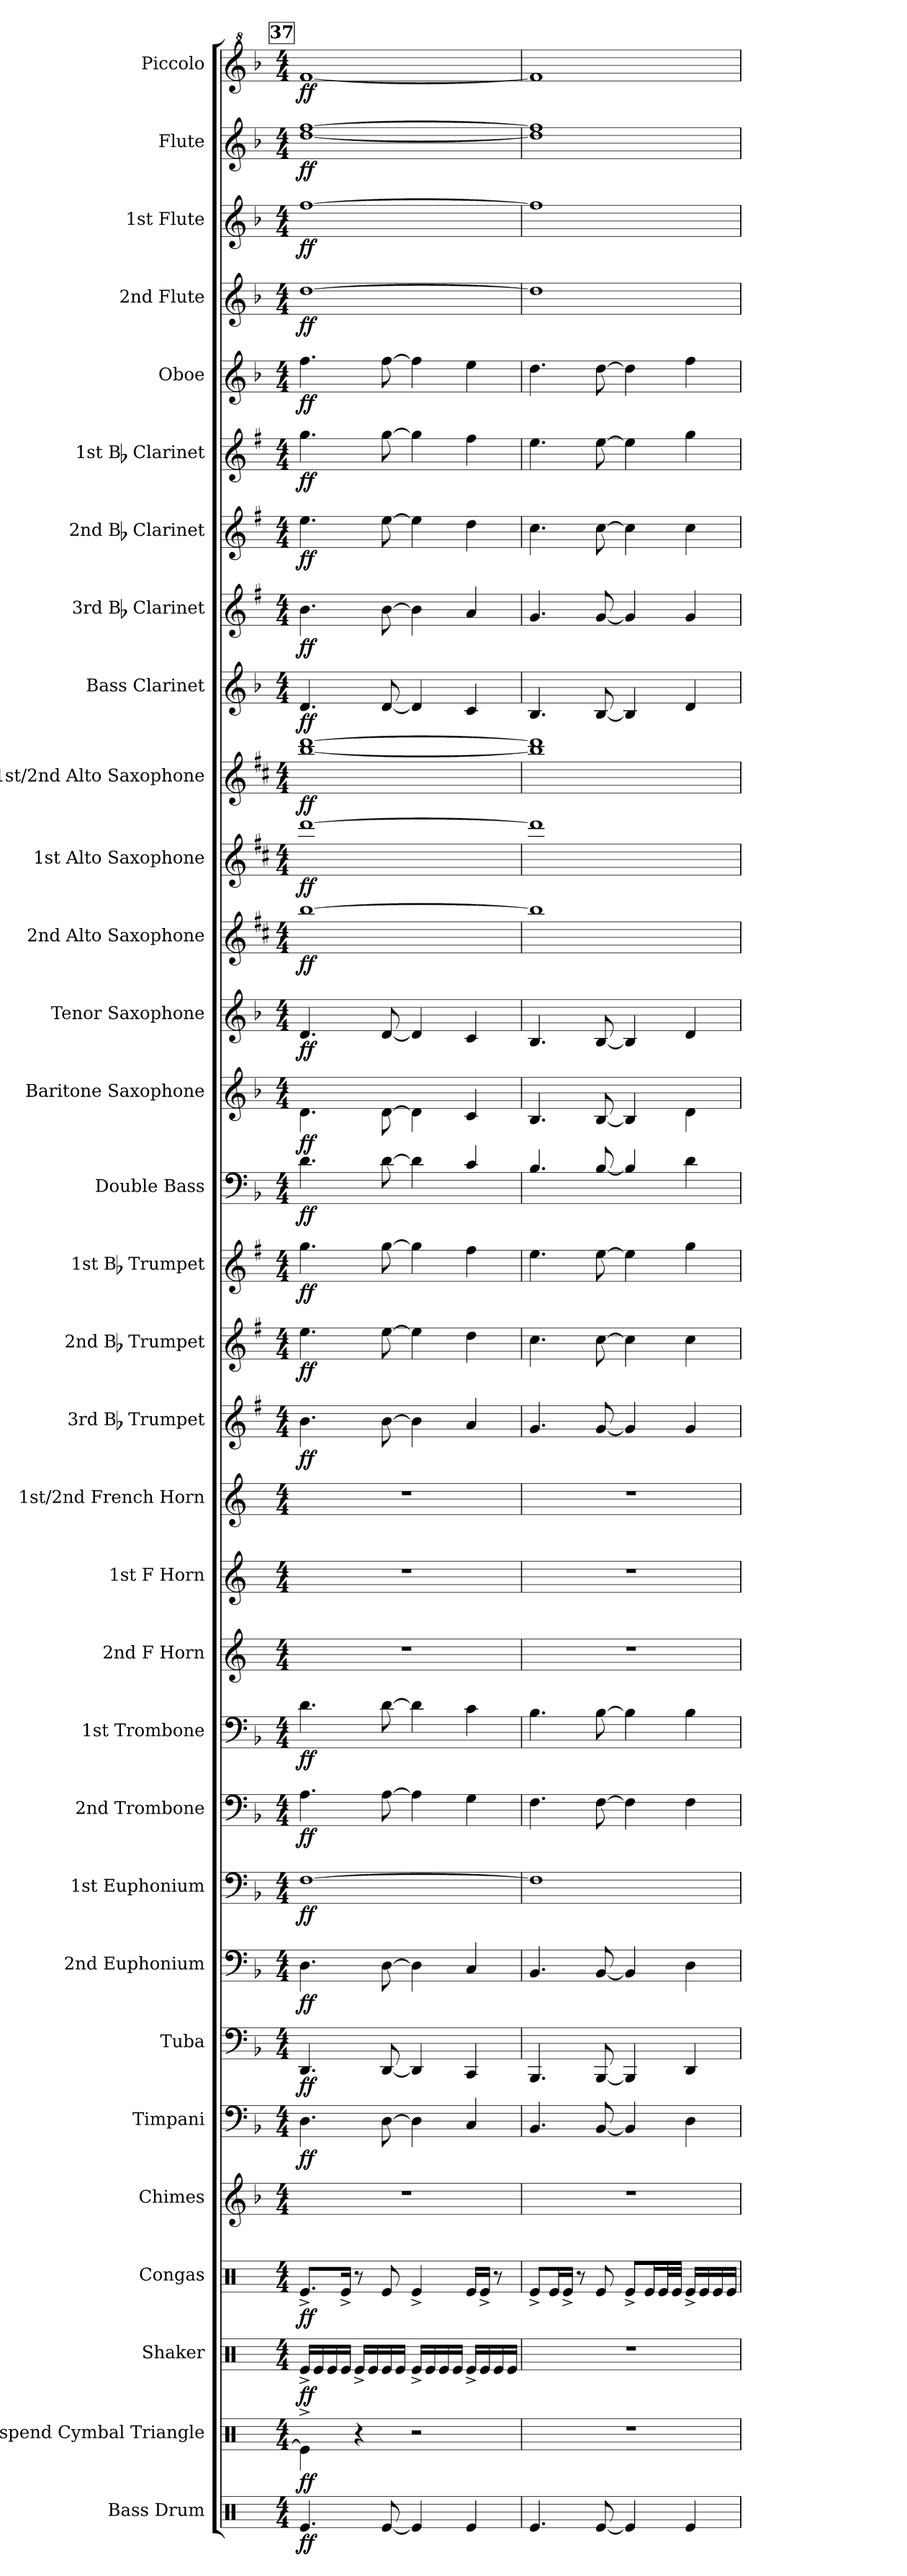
**kern	**dynam	**kern	**dynam	**kern	**dynam	**kern	**dynam	**kern	**kern	**dynam	**kern	**dynam	**kern	**dynam	**kern	**dynam	**kern	**dynam	**kern	**dynam	**kern	**kern	**kern	**kern	**dynam	**kern	**dynam	**kern	**dynam	**kern	**dynam	**kern	**dynam	**kern	**dynam	**kern	**dynam	**kern	**dynam	**kern	**dynam	**kern	**dynam	**kern	**dynam	**kern	**dynam	**kern	**dynam	**kern	**dynam	**kern	**dynam	**kern	**dynam	**kern	**dynam	**kern	**dynam
*part32	*part32	*part31	*part31	*part30	*part30	*part29	*part29	*part28	*part27	*part27	*part26	*part26	*part25	*part25	*part24	*part24	*part23	*part23	*part22	*part22	*part21	*part20	*part19	*part18	*part18	*part17	*part17	*part16	*part16	*part15	*part15	*part14	*part14	*part13	*part13	*part12	*part12	*part11	*part11	*part10	*part10	*part9	*part9	*part8	*part8	*part7	*part7	*part6	*part6	*part5	*part5	*part4	*part4	*part3	*part3	*part2	*part2	*part1	*part1
*staff32	*staff32	*staff31	*staff31	*staff30	*staff30	*staff29	*staff29	*staff28	*staff27	*staff27	*staff26	*staff26	*staff25	*staff25	*staff24	*staff24	*staff23	*staff23	*staff22	*staff22	*staff21	*staff20	*staff19	*staff18	*staff18	*staff17	*staff17	*staff16	*staff16	*staff15	*staff15	*staff14	*staff14	*staff13	*staff13	*staff12	*staff12	*staff11	*staff11	*staff10	*staff10	*staff9	*staff9	*staff8	*staff8	*staff7	*staff7	*staff6	*staff6	*staff5	*staff5	*staff4	*staff4	*staff3	*staff3	*staff2	*staff2	*staff1	*staff1
*I"Bass Drum	*	*I"Suspend Cymbal Triangle	*	*I"Shaker	*	*I"Congas	*	*I"Chimes	*I"Timpani	*	*I"Tuba	*	*I"2nd Euphonium	*	*I"1st Euphonium	*	*I"2nd Trombone	*	*I"1st Trombone	*	*I"2nd F Horn	*I"1st F Horn	*I"1st/2nd French Horn	*I"3rd Bb Trumpet	*	*I"2nd Bb Trumpet	*	*I"1st Bb Trumpet	*	*I"Double Bass	*	*I"Baritone Saxophone	*	*I"Tenor Saxophone	*	*I"2nd Alto Saxophone	*	*I"1st Alto Saxophone	*	*I"1st/2nd Alto Saxophone	*	*I"Bass Clarinet	*	*I"3rd Bb Clarinet	*	*I"2nd Bb Clarinet	*	*I"1st Bb Clarinet	*	*I"Oboe	*	*I"2nd Flute	*	*I"1st Flute	*	*I"Flute	*	*I"Piccolo	*
*I'B. Dr.	*	*I'Sus.C Tri.	*	*I'Sh.	*	*I'Co.	*	*I'Chm.	*I'Timp.	*	*I'Tba.	*	*I'Euph. 2	*	*I'Euph. 1	*	*I'Tbn. 2	*	*I'Tbn. 1	*	*I'F Hn. 2	*I'F Hn. 1	*I'F Hn. 1/2	*I'Tpt. 3	*	*I'Tpt. 2	*	*I'Tpt. 1	*	*I'D. Bass	*	*I'Bar. Sax	*	*I'T. Sax.	*	*I'A. Sax. 2	*	*I'A. Sax. 1	*	*I'A. Sax. 1/2	*	*I'B. Cl.	*	*I'Cl. 3	*	*I'Cl. 2	*	*I'Cl. 1	*	*I'Ob.	*	*I'Fl. 2	*	*I'Fl. 1	*	*I'Fl.	*	*I'Picc.	*
!!LO:PB:g=z
*clefX	*	*clefX	*	*clefX	*	*clefX	*	*clefG2	*clefF4	*	*clefF4	*	*clefF4	*	*clefF4	*	*clefF4	*	*clefF4	*	*clefG2	*clefG2	*clefG2	*clefG2	*	*clefG2	*	*clefG2	*	*clefF4	*	*clefG2	*	*clefG2	*	*clefG2	*	*clefG2	*	*clefG2	*	*clefG2	*	*clefG2	*	*clefG2	*	*clefG2	*	*clefG2	*	*clefG2	*	*clefG2	*	*clefG2	*	*clefG^2	*
*	*	*	*	*	*	*	*	*	*	*	*	*	*	*	*	*	*	*	*	*	*ITrd4c7	*ITrd4c7	*ITrd4c7	*ITrd1c2	*	*ITrd1c2	*	*ITrd1c2	*	*ITrd7c12	*	*ITrd12c21	*	*ITrd8c14	*	*ITrd5c9	*	*ITrd5c9	*	*ITrd5c9	*	*ITrd8c14	*	*ITrd1c2	*	*ITrd1c2	*	*ITrd1c2	*	*	*	*	*	*	*	*	*	*ITrd-7c-12	*
*k[]	*	*k[]	*	*k[]	*	*k[]	*	*k[b-]	*k[b-]	*	*k[b-]	*	*k[b-]	*	*k[b-]	*	*k[b-]	*	*k[b-]	*	*k[b-]	*k[b-]	*k[b-]	*k[b-]	*	*k[b-]	*	*k[b-]	*	*k[b-]	*	*k[b-]	*	*k[b-]	*	*k[b-]	*	*k[b-]	*	*k[b-]	*	*k[b-]	*	*k[b-]	*	*k[b-]	*	*k[b-]	*	*k[b-]	*	*k[b-]	*	*k[b-]	*	*k[b-]	*	*k[b-]	*
*M4/4	*	*M4/4	*	*M4/4	*	*M4/4	*	*M4/4	*M4/4	*	*M4/4	*	*M4/4	*	*M4/4	*	*M4/4	*	*M4/4	*	*M4/4	*M4/4	*M4/4	*M4/4	*	*M4/4	*	*M4/4	*	*M4/4	*	*M4/4	*	*M4/4	*	*M4/4	*	*M4/4	*	*M4/4	*	*M4/4	*	*M4/4	*	*M4/4	*	*M4/4	*	*M4/4	*	*M4/4	*	*M4/4	*	*M4/4	*	*M4/4	*
!!LO:REH:place=s1:a:B:fs=14:t=37
=37	=37	=37	=37	=37	=37	=37	=37	=37	=37	=37	=37	=37	=37	=37	=37	=37	=37	=37	=37	=37	=37	=37	=37	=37	=37	=37	=37	=37	=37	=37	=37	=37	=37	=37	=37	=37	=37	=37	=37	=37	=37	=37	=37	=37	=37	=37	=37	=37	=37	=37	=37	=37	=37	=37	=37	=37	=37	=37	=37
!	!LO:DY:b	!	!LO:DY:b	!	!LO:DY:b	!	!LO:DY:b	!	!	!LO:DY:b	!	!LO:DY:b	!	!LO:DY:b	!	!LO:DY:b	!	!LO:DY:b	!	!LO:DY:b	!	!	!	!	!LO:DY:b	!	!LO:DY:b	!	!LO:DY:b	!	!LO:DY:b	!	!LO:DY:b	!	!LO:DY:b	!	!LO:DY:b	!	!LO:DY:b	!	!LO:DY:b	!	!LO:DY:b	!	!LO:DY:b	!	!LO:DY:b	!	!LO:DY:b	!	!LO:DY:b	!	!LO:DY:b	!	!LO:DY:b	!	!LO:DY:b	!	!LO:DY:b
4.Re/	ff	4Re^\]	ff	16Re^/LL	ff	8.Re^/L	ff	1r	4.D\	ff	4.DD/	ff	4.D\	ff	[1F	ff	4.A\	ff	4.d\	ff	1r	1r	1r	4.a\	ff	4.dd\	ff	4.ff\	ff	4.D\	ff	4.D\	ff	4.D/	ff	[1dd	ff	[1ff	ff	[1dd [1ff	ff	4.D/	ff	4.a\	ff	4.dd\	ff	4.ff\	ff	4.ff\	ff	[1dd	ff	[1ff	ff	[1dd [1ff	ff	[1fff	ff
.	.	.	.	16Re/	.	.	.	.	.	.	.	.	.	.	.	.	.	.	.	.	.	.	.	.	.	.	.	.	.	.	.	.	.	.	.	.	.	.	.	.	.	.	.	.	.	.	.	.	.	.	.	.	.	.	.	.	.	.	.
.	.	.	.	16Re/	.	.	.	.	.	.	.	.	.	.	.	.	.	.	.	.	.	.	.	.	.	.	.	.	.	.	.	.	.	.	.	.	.	.	.	.	.	.	.	.	.	.	.	.	.	.	.	.	.	.	.	.	.	.	.
.	.	.	.	16Re/JJ	.	16Re^/Jk	.	.	.	.	.	.	.	.	.	.	.	.	.	.	.	.	.	.	.	.	.	.	.	.	.	.	.	.	.	.	.	.	.	.	.	.	.	.	.	.	.	.	.	.	.	.	.	.	.	.	.	.	.
.	.	4r	.	16Re^/LL	.	8r	.	.	.	.	.	.	.	.	.	.	.	.	.	.	.	.	.	.	.	.	.	.	.	.	.	.	.	.	.	.	.	.	.	.	.	.	.	.	.	.	.	.	.	.	.	.	.	.	.	.	.	.	.
.	.	.	.	16Re/	.	.	.	.	.	.	.	.	.	.	.	.	.	.	.	.	.	.	.	.	.	.	.	.	.	.	.	.	.	.	.	.	.	.	.	.	.	.	.	.	.	.	.	.	.	.	.	.	.	.	.	.	.	.	.
[8Re/	.	.	.	16Re/	.	8Re/	.	.	[8D\	.	[8DD/	.	[8D\	.	.	.	[8A\	.	[8d\	.	.	.	.	[8a\	.	[8dd\	.	[8ff\	.	[8D\	.	[8D\	.	[8D/	.	.	.	.	.	.	.	[8D/	.	[8a\	.	[8dd\	.	[8ff\	.	[8ff\	.	.	.	.	.	.	.	.	.
.	.	.	.	16Re/JJ	.	.	.	.	.	.	.	.	.	.	.	.	.	.	.	.	.	.	.	.	.	.	.	.	.	.	.	.	.	.	.	.	.	.	.	.	.	.	.	.	.	.	.	.	.	.	.	.	.	.	.	.	.	.	.
4Re/]	.	2r	.	16Re^/LL	.	4Re^/	.	.	4D\]	.	4DD/]	.	4D\]	.	.	.	4A\]	.	4d\]	.	.	.	.	4a\]	.	4dd\]	.	4ff\]	.	4D\]	.	4D\]	.	4D/]	.	.	.	.	.	.	.	4D/]	.	4a\]	.	4dd\]	.	4ff\]	.	4ff\]	.	.	.	.	.	.	.	.	.
.	.	.	.	16Re/	.	.	.	.	.	.	.	.	.	.	.	.	.	.	.	.	.	.	.	.	.	.	.	.	.	.	.	.	.	.	.	.	.	.	.	.	.	.	.	.	.	.	.	.	.	.	.	.	.	.	.	.	.	.	.
.	.	.	.	16Re/	.	.	.	.	.	.	.	.	.	.	.	.	.	.	.	.	.	.	.	.	.	.	.	.	.	.	.	.	.	.	.	.	.	.	.	.	.	.	.	.	.	.	.	.	.	.	.	.	.	.	.	.	.	.	.
.	.	.	.	16Re/JJ	.	.	.	.	.	.	.	.	.	.	.	.	.	.	.	.	.	.	.	.	.	.	.	.	.	.	.	.	.	.	.	.	.	.	.	.	.	.	.	.	.	.	.	.	.	.	.	.	.	.	.	.	.	.	.
4Re/	.	.	.	16Re^/LL	.	16Re/LL	.	.	4C/	.	4CC/	.	4C/	.	.	.	4G\	.	4c\	.	.	.	.	4g/	.	4cc\	.	4ee\	.	4C/	.	4C/	.	4C/	.	.	.	.	.	.	.	4C/	.	4g/	.	4cc\	.	4ee\	.	4ee\	.	.	.	.	.	.	.	.	.
.	.	.	.	16Re/	.	16Re^/JJ	.	.	.	.	.	.	.	.	.	.	.	.	.	.	.	.	.	.	.	.	.	.	.	.	.	.	.	.	.	.	.	.	.	.	.	.	.	.	.	.	.	.	.	.	.	.	.	.	.	.	.	.	.
.	.	.	.	16Re/	.	8r	.	.	.	.	.	.	.	.	.	.	.	.	.	.	.	.	.	.	.	.	.	.	.	.	.	.	.	.	.	.	.	.	.	.	.	.	.	.	.	.	.	.	.	.	.	.	.	.	.	.	.	.	.
.	.	.	.	16Re/JJ	.	.	.	.	.	.	.	.	.	.	.	.	.	.	.	.	.	.	.	.	.	.	.	.	.	.	.	.	.	.	.	.	.	.	.	.	.	.	.	.	.	.	.	.	.	.	.	.	.	.	.	.	.	.	.
=38	=38	=38	=38	=38	=38	=38	=38	=38	=38	=38	=38	=38	=38	=38	=38	=38	=38	=38	=38	=38	=38	=38	=38	=38	=38	=38	=38	=38	=38	=38	=38	=38	=38	=38	=38	=38	=38	=38	=38	=38	=38	=38	=38	=38	=38	=38	=38	=38	=38	=38	=38	=38	=38	=38	=38	=38	=38	=38	=38
4.Re/	.	1r	.	1r	.	8Re^/L	.	1r	4.BB-/	.	4.BBB-/	.	4.BB-/	.	1F]	.	4.F\	.	4.B-\	.	1r	1r	1r	4.f/	.	4.b-\	.	4.dd\	.	4.BB-/	.	4.BB-/	.	4.BB-/	.	1dd]	.	1ff]	.	1dd] 1ff]	.	4.BB-/	.	4.f/	.	4.b-\	.	4.dd\	.	4.dd\	.	1dd]	.	1ff]	.	1dd] 1ff]	.	1fff]	.
.	.	.	.	.	.	16Re/L	.	.	.	.	.	.	.	.	.	.	.	.	.	.	.	.	.	.	.	.	.	.	.	.	.	.	.	.	.	.	.	.	.	.	.	.	.	.	.	.	.	.	.	.	.	.	.	.	.	.	.	.	.
.	.	.	.	.	.	16Re^/JJ	.	.	.	.	.	.	.	.	.	.	.	.	.	.	.	.	.	.	.	.	.	.	.	.	.	.	.	.	.	.	.	.	.	.	.	.	.	.	.	.	.	.	.	.	.	.	.	.	.	.	.	.	.
.	.	.	.	.	.	8r	.	.	.	.	.	.	.	.	.	.	.	.	.	.	.	.	.	.	.	.	.	.	.	.	.	.	.	.	.	.	.	.	.	.	.	.	.	.	.	.	.	.	.	.	.	.	.	.	.	.	.	.	.
[8Re/	.	.	.	.	.	8Re/	.	.	[8BB-/	.	[8BBB-/	.	[8BB-/	.	.	.	[8F\	.	[8B-\	.	.	.	.	[8f/	.	[8b-\	.	[8dd\	.	[8BB-/	.	[8BB-/	.	[8BB-/	.	.	.	.	.	.	.	[8BB-/	.	[8f/	.	[8b-\	.	[8dd\	.	[8dd\	.	.	.	.	.	.	.	.	.
4Re/]	.	.	.	.	.	8Re^/L	.	.	4BB-/]	.	4BBB-/]	.	4BB-/]	.	.	.	4F\]	.	4B-\]	.	.	.	.	4f/]	.	4b-\]	.	4dd\]	.	4BB-/]	.	4BB-/]	.	4BB-/]	.	.	.	.	.	.	.	4BB-/]	.	4f/]	.	4b-\]	.	4dd\]	.	4dd\]	.	.	.	.	.	.	.	.	.
.	.	.	.	.	.	16Re/L	.	.	.	.	.	.	.	.	.	.	.	.	.	.	.	.	.	.	.	.	.	.	.	.	.	.	.	.	.	.	.	.	.	.	.	.	.	.	.	.	.	.	.	.	.	.	.	.	.	.	.	.	.
.	.	.	.	.	.	32Re/L	.	.	.	.	.	.	.	.	.	.	.	.	.	.	.	.	.	.	.	.	.	.	.	.	.	.	.	.	.	.	.	.	.	.	.	.	.	.	.	.	.	.	.	.	.	.	.	.	.	.	.	.	.
.	.	.	.	.	.	32Re/JJJ	.	.	.	.	.	.	.	.	.	.	.	.	.	.	.	.	.	.	.	.	.	.	.	.	.	.	.	.	.	.	.	.	.	.	.	.	.	.	.	.	.	.	.	.	.	.	.	.	.	.	.	.	.
4Re/	.	.	.	.	.	16Re^/LL	.	.	4D\	.	4DD/	.	4D\	.	.	.	4F\	.	4B-\	.	.	.	.	4f/	.	4b-\	.	4ff\	.	4D\	.	4D\	.	4D/	.	.	.	.	.	.	.	4D/	.	4f/	.	4b-\	.	4ff\	.	4ff\	.	.	.	.	.	.	.	.	.
.	.	.	.	.	.	16Re/	.	.	.	.	.	.	.	.	.	.	.	.	.	.	.	.	.	.	.	.	.	.	.	.	.	.	.	.	.	.	.	.	.	.	.	.	.	.	.	.	.	.	.	.	.	.	.	.	.	.	.	.	.
.	.	.	.	.	.	16Re/	.	.	.	.	.	.	.	.	.	.	.	.	.	.	.	.	.	.	.	.	.	.	.	.	.	.	.	.	.	.	.	.	.	.	.	.	.	.	.	.	.	.	.	.	.	.	.	.	.	.	.	.	.
.	.	.	.	.	.	16Re/JJ	.	.	.	.	.	.	.	.	.	.	.	.	.	.	.	.	.	.	.	.	.	.	.	.	.	.	.	.	.	.	.	.	.	.	.	.	.	.	.	.	.	.	.	.	.	.	.	.	.	.	.	.	.
=	=	=	=	=	=	=	=	=	=	=	=	=	=	=	=	=	=	=	=	=	=	=	=	=	=	=	=	=	=	=	=	=	=	=	=	=	=	=	=	=	=	=	=	=	=	=	=	=	=	=	=	=	=	=	=	=	=	=	=
*-	*-	*-	*-	*-	*-	*-	*-	*-	*-	*-	*-	*-	*-	*-	*-	*-	*-	*-	*-	*-	*-	*-	*-	*-	*-	*-	*-	*-	*-	*-	*-	*-	*-	*-	*-	*-	*-	*-	*-	*-	*-	*-	*-	*-	*-	*-	*-	*-	*-	*-	*-	*-	*-	*-	*-	*-	*-	*-	*-
